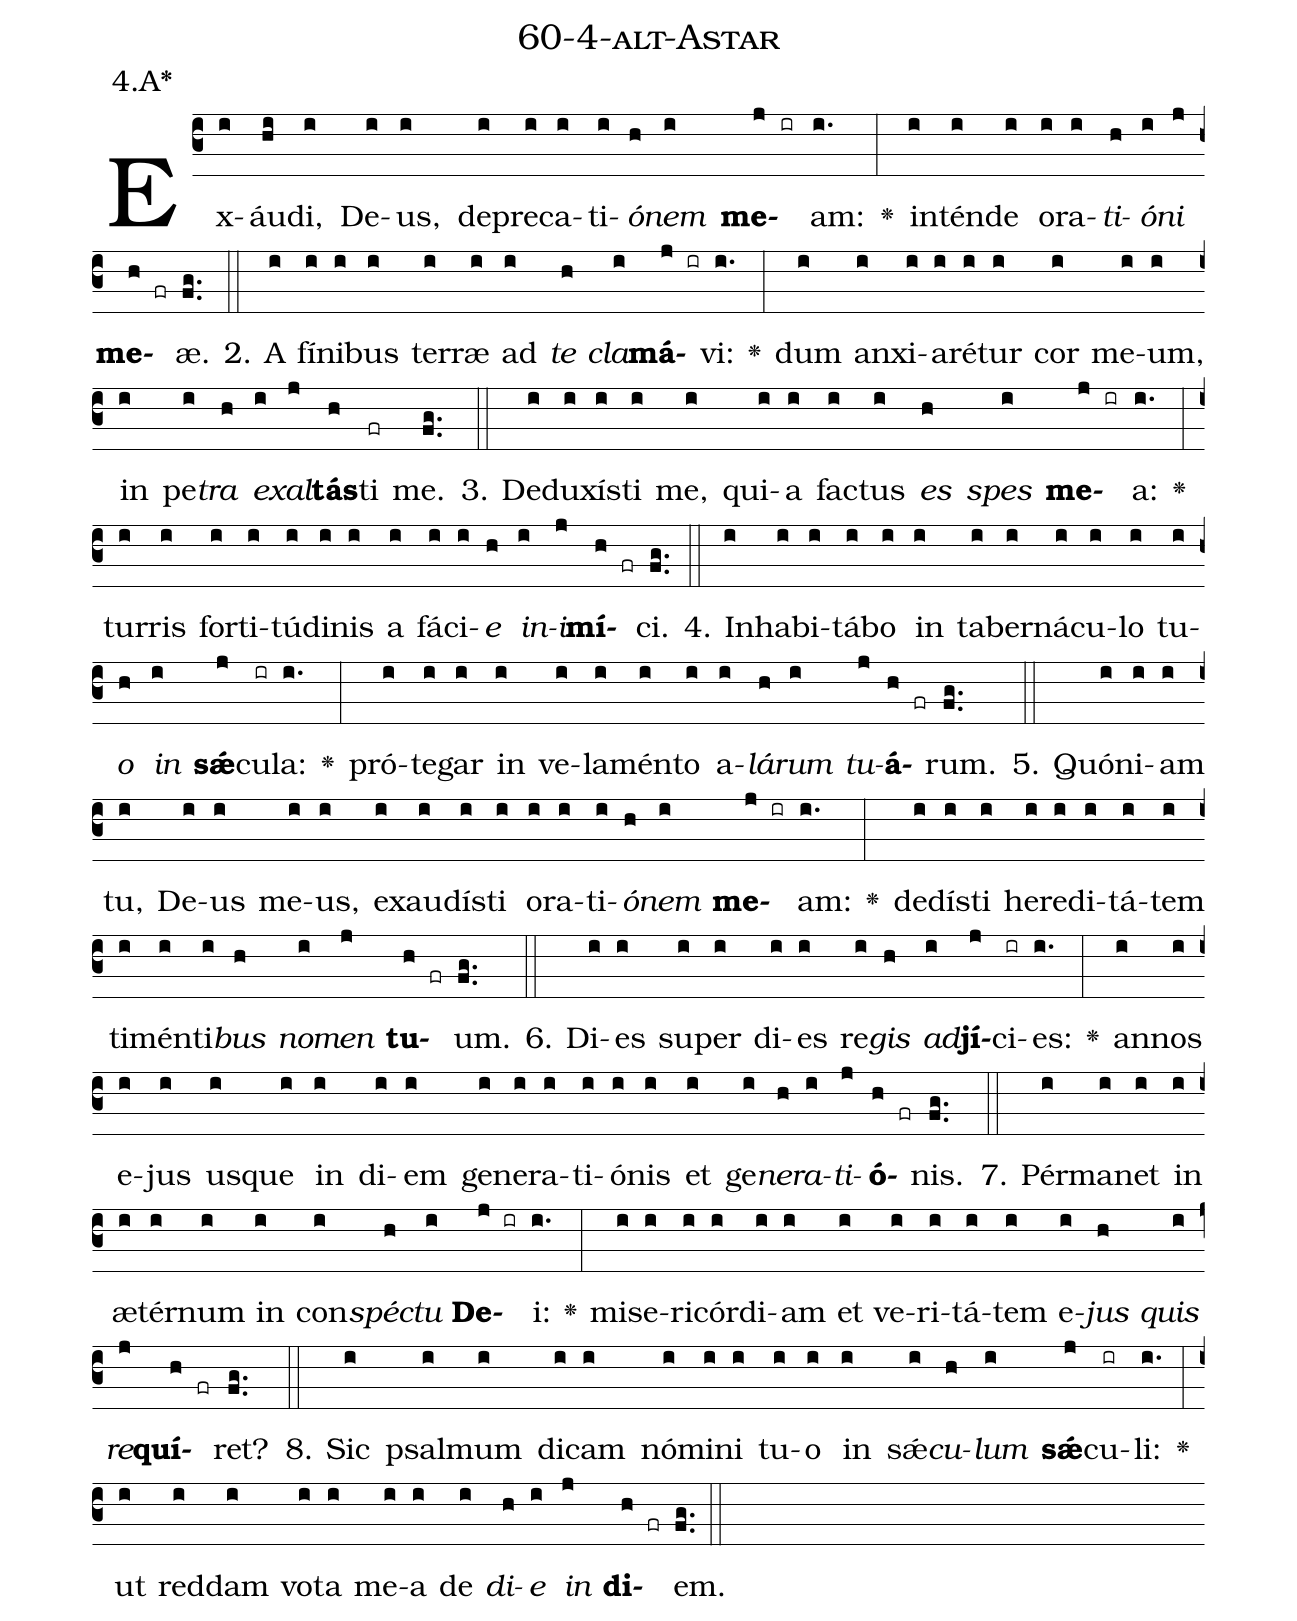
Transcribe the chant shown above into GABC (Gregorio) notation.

name: 60-4-alt-Astar;
annotation: 4.A*;
%%
(c3)Ex(i)áu(hi)di,(i) De(i)us,(i) de(i)pre(i)ca(i)ti(i)<i>ó</i>(h)<i>nem</i>(i) <b>me</b>(j ir)am:(i.) <v>\greheightstar</v>(:) in(i)tén(i)de(i) o(i)ra(i)<i>ti</i>(h)<i>ó</i>(i)<i>ni</i>(j) <b>me</b>(h fr)æ.(fg..) (::)
2. A(i) fí(i)ni(i)bus(i) ter(i)ræ(i) ad(i) <i>te</i>(h) <i>cla</i>(i)<b>má</b>(j ir)vi:(i.) <v>\greheightstar</v>(:) dum(i) an(i)xi(i)a(i)ré(i)tur(i) cor(i) me(i)um,(i) in(i) pe(i)<i>tra</i>(h) <i>ex</i>(i)<i>al</i>(j)<b>tás</b>(h)ti(fr) me.(fg..) (::)
3. De(i)du(i)xís(i)ti(i) me,(i) qui(i)a(i) fac(i)tus(i) <i>es</i>(h) <i>spes</i>(i) <b>me</b>(j ir)a:(i.) <v>\greheightstar</v>(:) tur(i)ris(i) for(i)ti(i)tú(i)di(i)nis(i) a(i) fá(i)ci(i)<i>e</i>(h) <i>in</i>(i)<i>i</i>(j)<b>mí</b>(h fr)ci.(fg..) (::)
4. In(i)ha(i)bi(i)tá(i)bo(i) in(i) ta(i)ber(i)ná(i)cu(i)lo(i) tu(i)<i>o</i>(h) <i>in</i>(i) <b>sǽ</b>(j)cu(ir)la:(i.) <v>\greheightstar</v>(:) pró(i)te(i)gar(i) in(i) ve(i)la(i)mén(i)to(i) a(i)<i>lá</i>(h)<i>rum</i>(i) <i>tu</i>(j)<b>á</b>(h fr)rum.(fg..) (::)
5. Quón(i)i(i)am(i) tu,(i) De(i)us(i) me(i)us,(i) ex(i)au(i)dís(i)ti(i) o(i)ra(i)ti(i)<i>ó</i>(h)<i>nem</i>(i) <b>me</b>(j ir)am:(i.) <v>\greheightstar</v>(:) de(i)dís(i)ti(i) he(i)re(i)di(i)tá(i)tem(i) ti(i)mén(i)ti(i)<i>bus</i>(h) <i>no</i>(i)<i>men</i>(j) <b>tu</b>(h fr)um.(fg..) (::)
6. Di(i)es(i) su(i)per(i) di(i)es(i) re(i)<i>gis</i>(h) <i>ad</i>(i)<b>jí</b>(j)ci(ir)es:(i.) <v>\greheightstar</v>(:) an(i)nos(i) e(i)jus(i) us(i)que(i) in(i) di(i)em(i) ge(i)ne(i)ra(i)ti(i)ó(i)nis(i) et(i) ge(i)<i>ne</i>(h)<i>ra</i>(i)<i>ti</i>(j)<b>ó</b>(h fr)nis.(fg..) (::)
7. Pér(i)ma(i)net(i) in(i) æ(i)tér(i)num(i) in(i) con(i)<i>spéc</i>(h)<i>tu</i>(i) <b>De</b>(j ir)i:(i.) <v>\greheightstar</v>(:) mi(i)se(i)ri(i)cór(i)di(i)am(i) et(i) ve(i)ri(i)tá(i)tem(i) e(i)<i>jus</i>(h) <i>quis</i>(i) <i>re</i>(j)<b>quí</b>(h fr)ret?(fg..) (::)
8. Sic(i) psal(i)mum(i) di(i)cam(i) nó(i)mi(i)ni(i) tu(i)o(i) in(i) sǽ(i)<i>cu</i>(h)<i>lum</i>(i) <b>sǽ</b>(j)cu(ir)li:(i.) <v>\greheightstar</v>(:) ut(i) red(i)dam(i) vo(i)ta(i) me(i)a(i) de(i) <i>di</i>(h)<i>e</i>(i) <i>in</i>(j) <b>di</b>(h fr)em.(fg..) (::)
